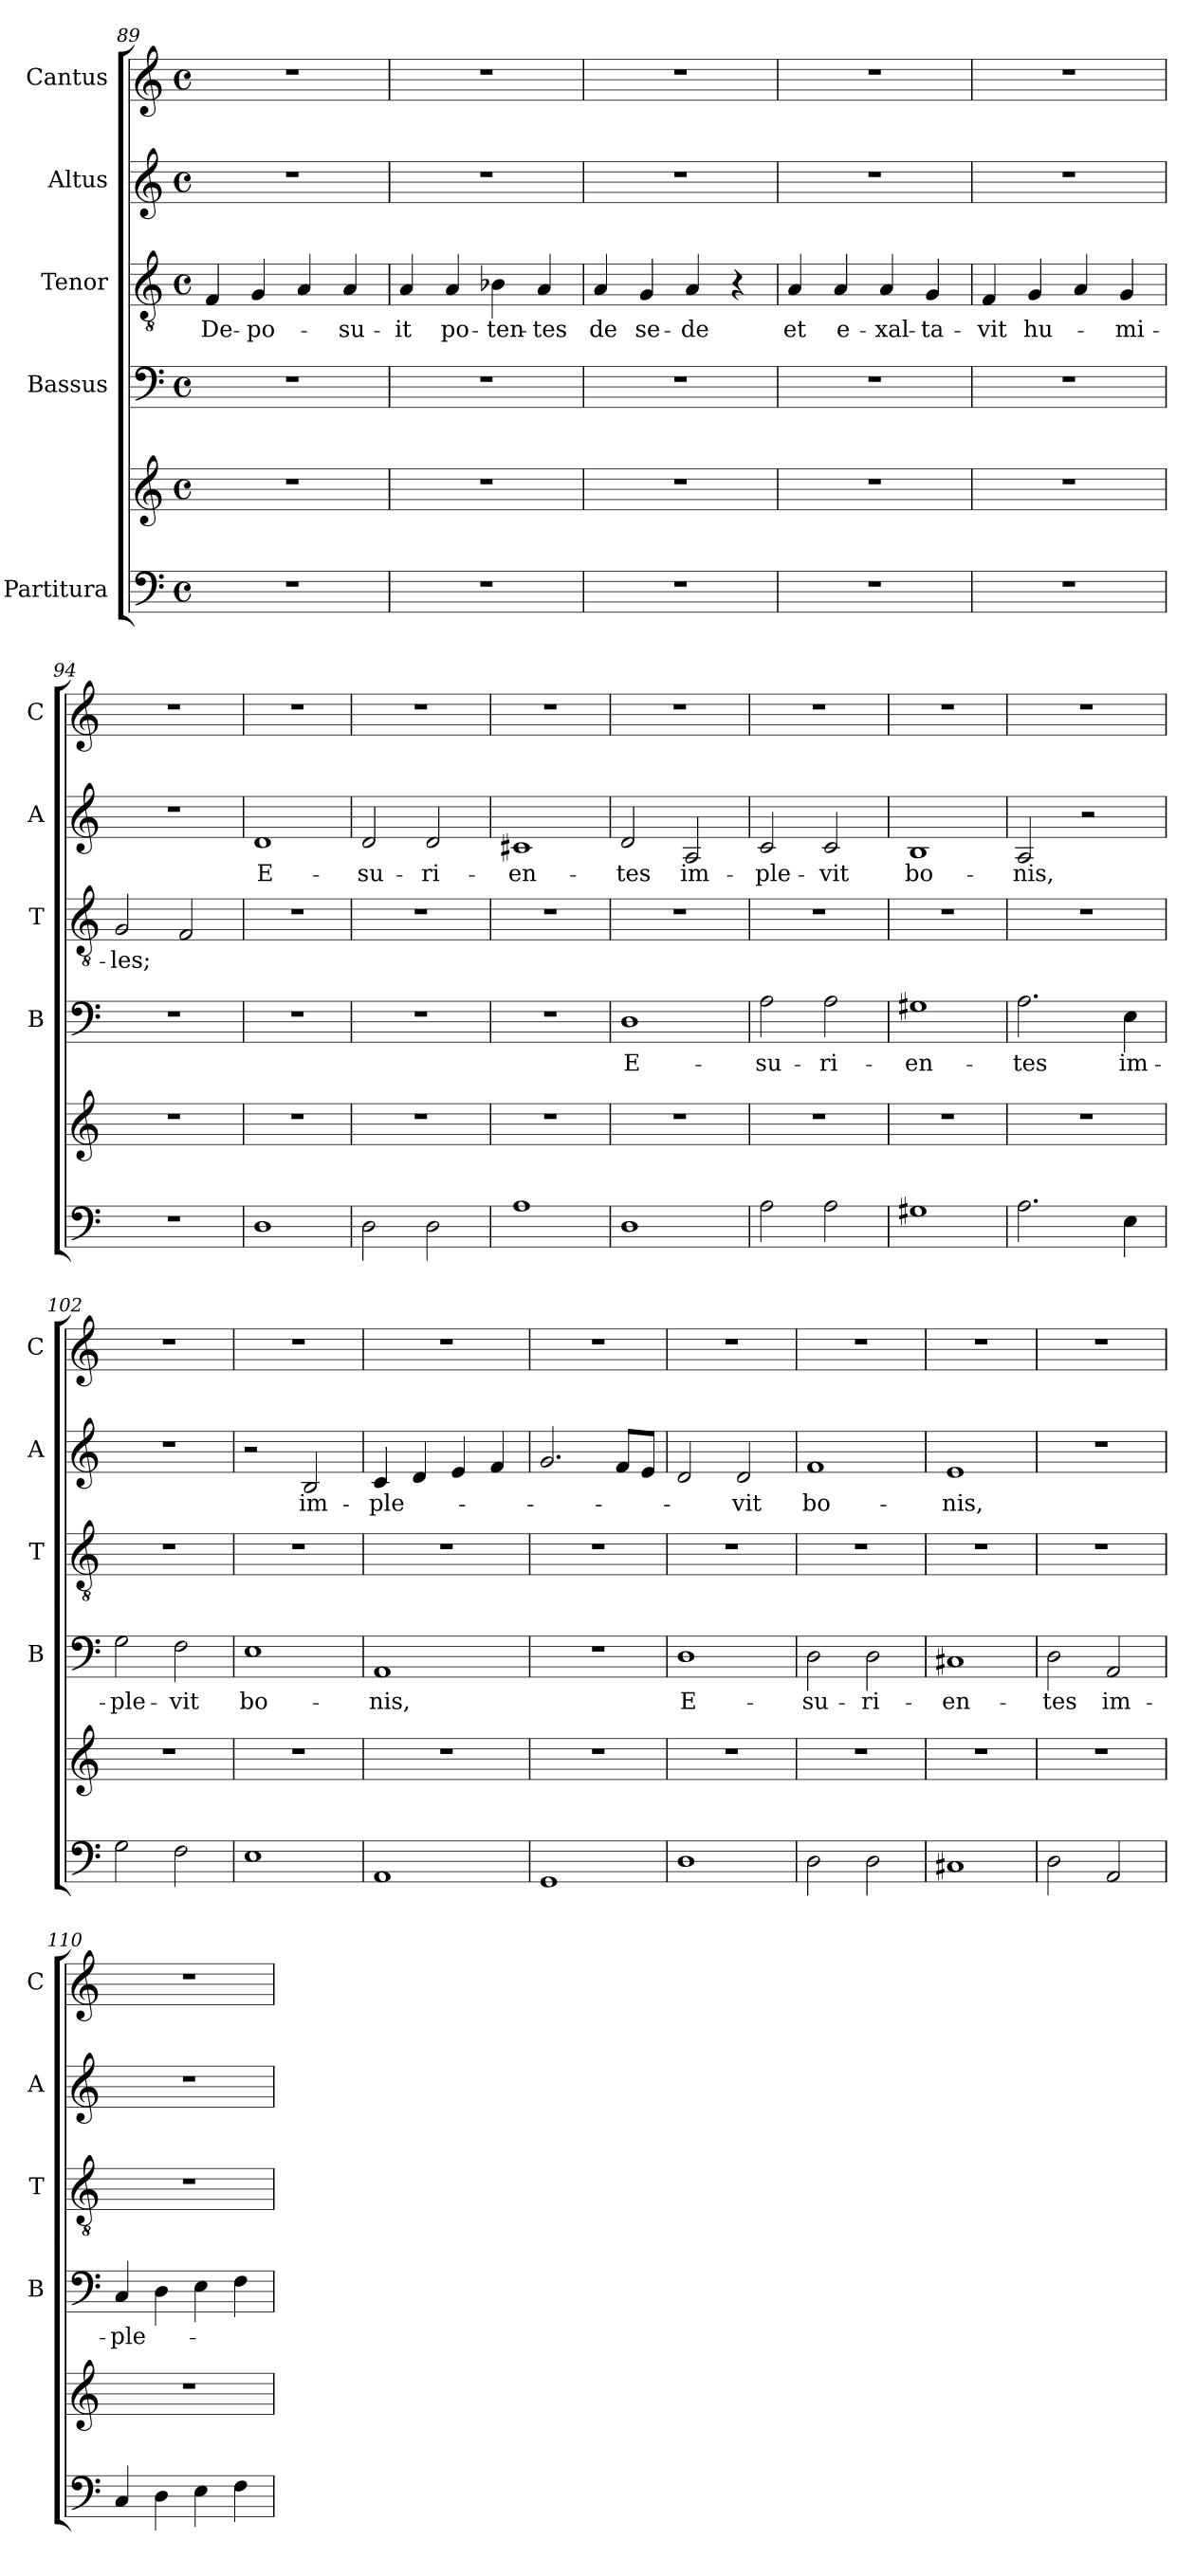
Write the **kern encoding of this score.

**kern	**kern	**kern	**text	**kern	**text	**kern	**text	**kern
*part5	*part5	*part4	*part4	*part3	*part3	*part2	*part2	*part1
*staff6	*staff5	*staff4	*staff4	*staff3	*staff3	*staff2	*staff2	*staff1
*I"Partitura	*	*I"Bassus	*	*I"Tenor	*	*I"Altus	*	*I"Cantus
*	*	*I'B	*	*I'T	*	*I'A	*	*I'C
!!LO:LB:g=z
*clefF4	*clefG2	*clefF4	*	*clefGv2	*	*clefG2	*	*clefG2
*k[]	*k[]	*k[]	*	*k[]	*	*k[]	*	*k[]
*C:	*C:	*C:	*	*C:	*	*C:	*	*C:
*M4/4	*M4/4	*M4/4	*	*M4/4	*	*M4/4	*	*M4/4
*met(c)	*met(c)	*met(c)	*	*met(c)	*	*met(c)	*	*met(c)
=89	=89	=89	=89	=89	=89	=89	=89	=89
!	!	!	!	!	!LO:LY:b	!	!	!
1r	1r	1r	.	4F/	De-	1r	.	1r
!	!	!	!	!	!LO:LY:b	!	!	!
.	.	.	.	4G/	-po-	.	.	.
.	.	.	.	4A/	.	.	.	.
!	!	!	!	!	!LO:LY:b	!	!	!
.	.	.	.	4A/	-su-	.	.	.
=90	=90	=90	=90	=90	=90	=90	=90	=90
!	!	!	!	!	!LO:LY:b	!	!	!
1r	1r	1r	.	4A/	-it	1r	.	1r
!	!	!	!	!	!LO:LY:b	!	!	!
.	.	.	.	4A/	po-	.	.	.
!	!	!	!	!	!LO:LY:b	!	!	!
.	.	.	.	4B-X\	-ten-	.	.	.
!	!	!	!	!	!LO:LY:b	!	!	!
.	.	.	.	4A/	-tes	.	.	.
=91	=91	=91	=91	=91	=91	=91	=91	=91
!	!	!	!	!	!LO:LY:b	!	!	!
1r	1r	1r	.	4A/	de	1r	.	1r
!	!	!	!	!	!LO:LY:b	!	!	!
.	.	.	.	4G/	se-	.	.	.
!	!	!	!	!	!LO:LY:b	!	!	!
.	.	.	.	4A/	-de	.	.	.
.	.	.	.	4r	.	.	.	.
=92	=92	=92	=92	=92	=92	=92	=92	=92
!	!	!	!	!	!LO:LY:b	!	!	!
1r	1r	1r	.	4A/	et	1r	.	1r
!	!	!	!	!	!LO:LY:b	!	!	!
.	.	.	.	4A/	e-	.	.	.
!	!	!	!	!	!LO:LY:b	!	!	!
.	.	.	.	4A/	-xal-	.	.	.
!	!	!	!	!	!LO:LY:b	!	!	!
.	.	.	.	4G/	-ta-	.	.	.
=93	=93	=93	=93	=93	=93	=93	=93	=93
!	!	!	!	!	!LO:LY:b	!	!	!
1r	1r	1r	.	4F/	-vit	1r	.	1r
!	!	!	!	!	!LO:LY:b	!	!	!
.	.	.	.	4G/	hu-	.	.	.
.	.	.	.	4A/	.	.	.	.
!	!	!	!	!	!LO:LY:b	!	!	!
.	.	.	.	4G/	-mi-	.	.	.
=94	=94	=94	=94	=94	=94	=94	=94	=94
!	!	!	!	!	!LO:LY:b	!	!	!
1r	1r	1r	.	2G/	-les;	1r	.	1r
.	.	.	.	2F/	.	.	.	.
!!LO:LB:g=z
=95	=95	=95	=95	=95	=95	=95	=95	=95
!	!	!	!	!	!	!	!LO:LY:b	!
1D	1r	1r	.	1r	.	1d	E-	1r
=96	=96	=96	=96	=96	=96	=96	=96	=96
!	!	!	!	!	!	!	!LO:LY:b	!
2D\	1r	1r	.	1r	.	2d/	-su-	1r
!	!	!	!	!	!	!	!LO:LY:b	!
2D\	.	.	.	.	.	2d/	-ri-	.
=97	=97	=97	=97	=97	=97	=97	=97	=97
!	!	!	!	!	!	!	!LO:LY:b	!
1A	1r	1r	.	1r	.	1c#X	-en-	1r
=98	=98	=98	=98	=98	=98	=98	=98	=98
!	!	!	!LO:LY:b	!	!	!	!LO:LY:b	!
1D	1r	1D	E-	1r	.	2d/	-tes	1r
!	!	!	!	!	!	!	!LO:LY:b	!
.	.	.	.	.	.	2A/	im-	.
=99	=99	=99	=99	=99	=99	=99	=99	=99
!	!	!	!LO:LY:b	!	!	!	!LO:LY:b	!
2A\	1r	2A\	-su-	1r	.	2c/	-ple-	1r
!	!	!	!LO:LY:b	!	!	!	!LO:LY:b	!
2A\	.	2A\	-ri-	.	.	2c/	-vit	.
=100	=100	=100	=100	=100	=100	=100	=100	=100
!	!	!	!LO:LY:b	!	!	!	!LO:LY:b	!
1G#X	1r	1G#X	-en-	1r	.	1B	bo-	1r
=101	=101	=101	=101	=101	=101	=101	=101	=101
!	!	!	!LO:LY:b	!	!	!	!LO:LY:b	!
2.A\	1r	2.A\	-tes	1r	.	2A/	-nis,	1r
.	.	.	.	.	.	2r	.	.
!	!	!	!LO:LY:b	!	!	!	!	!
4E\	.	4E\	im-	.	.	.	.	.
=102	=102	=102	=102	=102	=102	=102	=102	=102
!	!	!	!LO:LY:b	!	!	!	!	!
2G\	1r	2G\	-ple-	1r	.	1r	.	1r
!	!	!	!LO:LY:b	!	!	!	!	!
2F\	.	2F\	-vit	.	.	.	.	.
=103	=103	=103	=103	=103	=103	=103	=103	=103
!	!	!	!LO:LY:b	!	!	!	!	!
1E	1r	1E	bo-	1r	.	2r	.	1r
!	!	!	!	!	!	!	!LO:LY:b	!
.	.	.	.	.	.	2B/	im-	.
=104	=104	=104	=104	=104	=104	=104	=104	=104
!	!	!	!LO:LY:b	!	!	!	!LO:LY:b	!
1AA	1r	1AA	-nis,	1r	.	4c/	-ple-	1r
.	.	.	.	.	.	4d/	.	.
.	.	.	.	.	.	4e/	.	.
.	.	.	.	.	.	4f/	.	.
=105	=105	=105	=105	=105	=105	=105	=105	=105
1GG	1r	1r	.	1r	.	2.g/	.	1r
.	.	.	.	.	.	8f/L	.	.
.	.	.	.	.	.	8e/J	.	.
!!LO:LB:g=z
=106	=106	=106	=106	=106	=106	=106	=106	=106
!	!	!	!LO:LY:b	!	!	!	!	!
1D	1r	1D	E-	1r	.	2d/	.	1r
!	!	!	!	!	!	!	!LO:LY:b	!
.	.	.	.	.	.	2d/	-vit	.
=107	=107	=107	=107	=107	=107	=107	=107	=107
!	!	!	!LO:LY:b	!	!	!	!LO:LY:b	!
2D\	1r	2D\	-su-	1r	.	1f	bo-	1r
!	!	!	!LO:LY:b	!	!	!	!	!
2D\	.	2D\	-ri-	.	.	.	.	.
=108	=108	=108	=108	=108	=108	=108	=108	=108
!	!	!	!LO:LY:b	!	!	!	!LO:LY:b	!
1C#X	1r	1C#X	-en-	1r	.	1e	-nis,	1r
=109	=109	=109	=109	=109	=109	=109	=109	=109
!	!	!	!LO:LY:b	!	!	!	!	!
2D\	1r	2D\	-tes	1r	.	1r	.	1r
!	!	!	!LO:LY:b	!	!	!	!	!
2AA/	.	2AA/	im-	.	.	.	.	.
=110	=110	=110	=110	=110	=110	=110	=110	=110
!	!	!	!LO:LY:b	!	!	!	!	!
4C/	1r	4C/	-ple-	1r	.	1r	.	1r
4D\	.	4D\	.	.	.	.	.	.
4E\	.	4E\	.	.	.	.	.	.
4F\	.	4F\	.	.	.	.	.	.
=	=	=	=	=	=	=	=	=
*-	*-	*-	*-	*-	*-	*-	*-	*-
